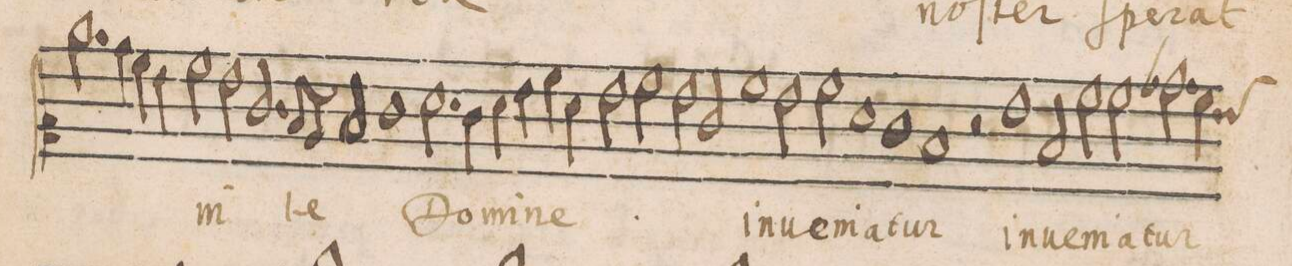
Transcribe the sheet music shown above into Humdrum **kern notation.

**kern	**text
*I"CANTVS	*
*clefC2	*
*k[]	*
*met(C|)	*
*M2/1	*
2.cc\	.
4b\	.
=10-	=10-
4a\	.
4g\	.
2a\	in
2g\	.
2.e/	.
=11-	=11-
8d/L	te
8c/J	.
2d/	.
1e	.
=12-	=12-
2.f\	Do-
4e\	.
4f\	-mi-
4g\	.
4a\	-ne
4f\	.
=13-	=13-
2g\	.
2a\	.
2g\	.
2e/	.
=14-	=14-
1a	in-
2g\	-ue-
2a\	-ni-
=15-	=15-
1f	-a-
1e	-tur
=16-	=16-
1d	.
2r	.
1g\	in-
=17-	=17-
2d/	-ue-
2a\	-ni-
2a\	-a-
=18-	=18-
2.b-X\	-tur
4a\	.
*custos:g	*
2g\	ma-
*-	*-
